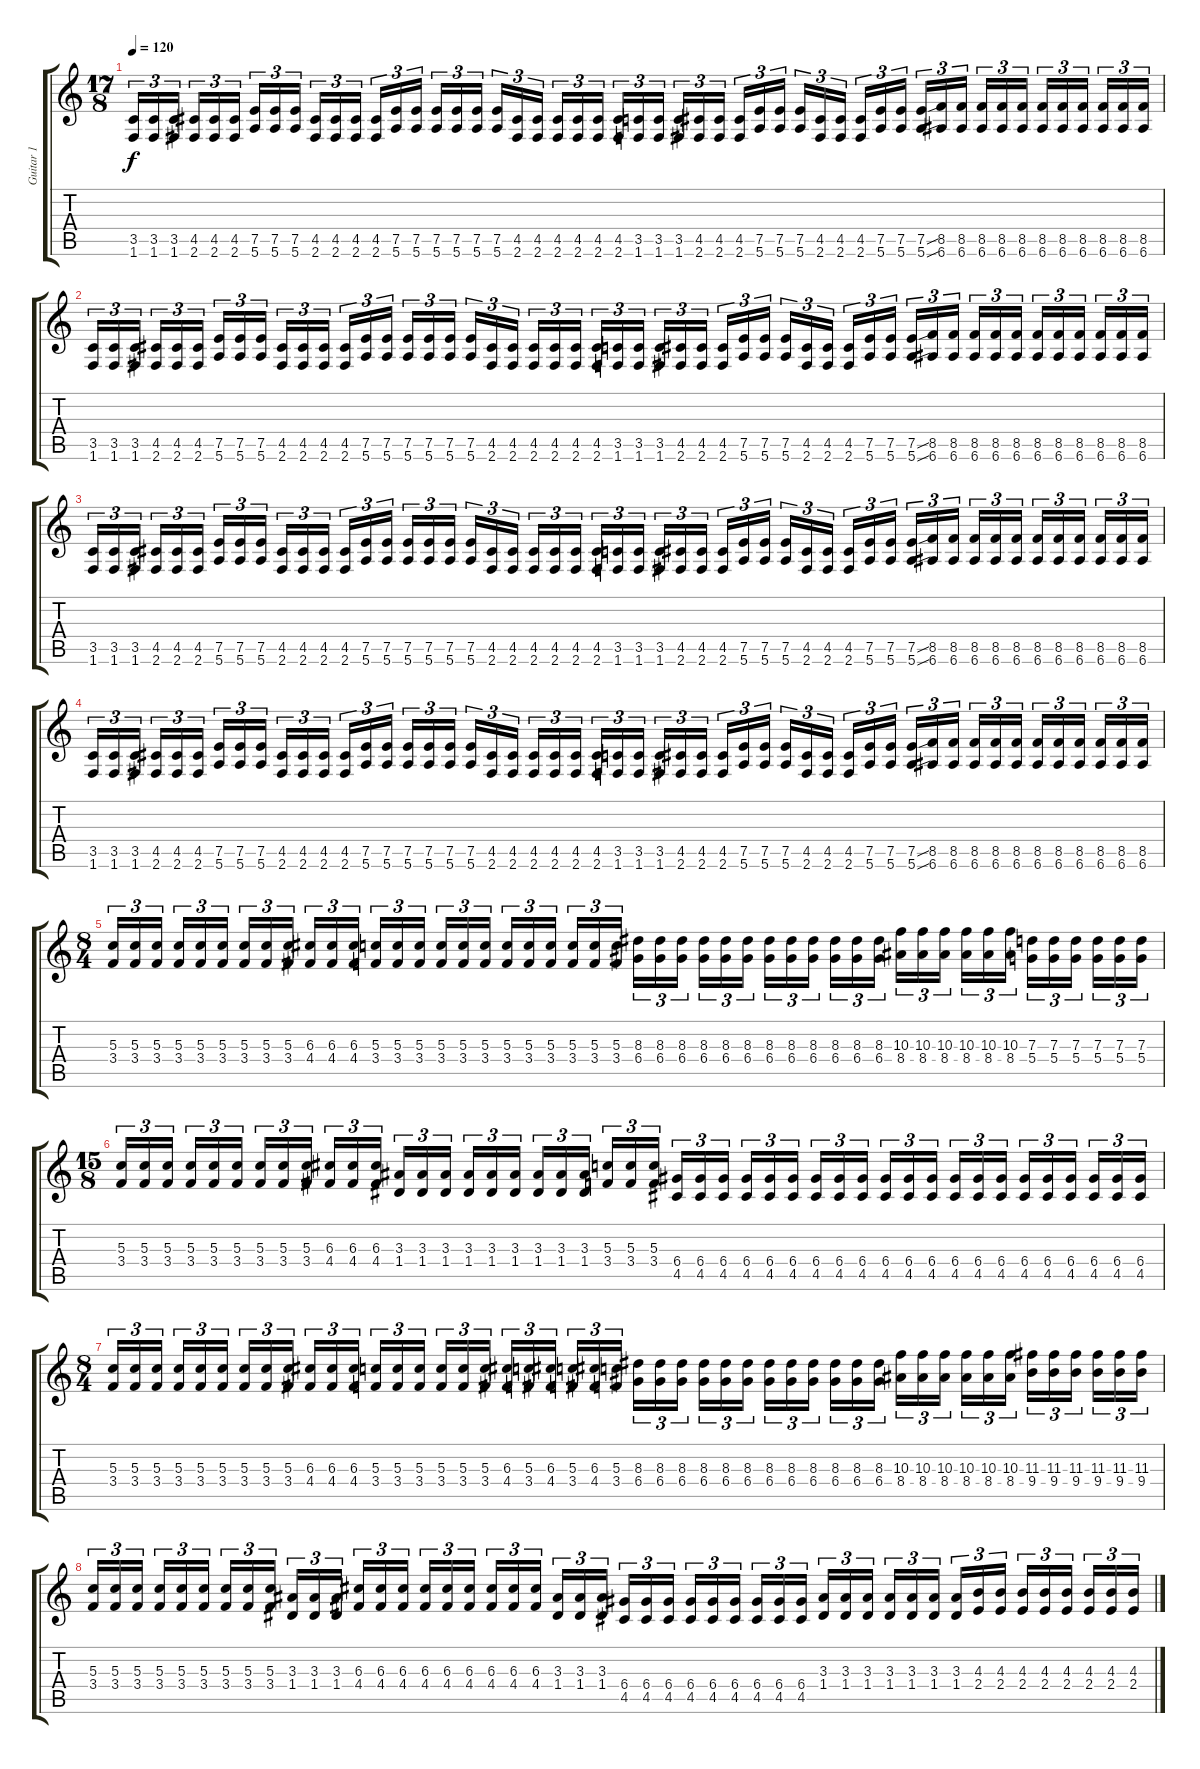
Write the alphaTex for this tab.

\track ("Guitar 1" "Guitar 1") {instrument distortionguitar}
\staff {score tabs}
\tuning (E4 B3 G3 D3 A2 E2) {hide}
\ts (17 8)
\tempo 120
\clef g2
\ks c
(3.5 1.6).16{tu (3 2) dy f volume 4 instrument distortionguitar} (3.5 1.6).16{tu (3 2) volume 16} (3.5 1.6).16{tu (3 2)} (4.5 2.6).16{tu (3 2)} (4.5 2.6).16{tu (3 2)} (4.5 2.6).16{tu (3 2)} (7.5 5.6).16{tu (3 2)} (7.5 5.6).16{tu (3 2)} (7.5 5.6).16{tu (3 2)} (4.5 2.6).16{tu (3 2)} (4.5 2.6).16{tu (3 2)} (4.5 2.6).16{tu (3 2)} (4.5 2.6).16{tu (3 2)} (7.5 5.6).16{tu (3 2)} (7.5 5.6).16{tu (3 2)} (7.5 5.6).16{tu (3 2)} (7.5 5.6).16{tu (3 2)} (7.5 5.6).16{tu (3 2)} (7.5 5.6).16{tu (3 2)} (4.5 2.6).16{tu (3 2)} (4.5 2.6).16{tu (3 2)} (4.5 2.6).16{tu (3 2)} (4.5 2.6).16{tu (3 2)} (4.5 2.6).16{tu (3 2)} (4.5 2.6).16{tu (3 2)} (3.5 1.6).16{tu (3 2)} (3.5 1.6).16{tu (3 2)} (3.5 1.6).16{tu (3 2)} (4.5 2.6).16{tu (3 2)} (4.5 2.6).16{tu (3 2)} (4.5 2.6).16{tu (3 2)} (7.5 5.6).16{tu (3 2)} (7.5 5.6).16{tu (3 2)} (7.5 5.6).16{tu (3 2)} (4.5 2.6).16{tu (3 2)} (4.5 2.6).16{tu (3 2)} (4.5 2.6).16{tu (3 2)} (7.5 5.6).16{tu (3 2)} (7.5 5.6).16{tu (3 2)} (7.5{sou} 5.6{sou}).16{tu (3 2)} (8.5 6.6).16{tu (3 2)} (8.5 6.6).16{tu (3 2)} (8.5 6.6).16{tu (3 2)} (8.5 6.6).16{tu (3 2)} (8.5 6.6).16{tu (3 2)} (8.5 6.6).16{tu (3 2)} (8.5 6.6).16{tu (3 2)} (8.5 6.6).16{tu (3 2)} (8.5 6.6).16{tu (3 2)} (8.5 6.6).16{tu (3 2)} (8.5 6.6).16{tu (3 2)} |
(3.5 1.6).16{tu (3 2)} (3.5 1.6).16{tu (3 2)} (3.5 1.6).16{tu (3 2)} (4.5 2.6).16{tu (3 2)} (4.5 2.6).16{tu (3 2)} (4.5 2.6).16{tu (3 2)} (7.5 5.6).16{tu (3 2)} (7.5 5.6).16{tu (3 2)} (7.5 5.6).16{tu (3 2)} (4.5 2.6).16{tu (3 2)} (4.5 2.6).16{tu (3 2)} (4.5 2.6).16{tu (3 2)} (4.5 2.6).16{tu (3 2)} (7.5 5.6).16{tu (3 2)} (7.5 5.6).16{tu (3 2)} (7.5 5.6).16{tu (3 2)} (7.5 5.6).16{tu (3 2)} (7.5 5.6).16{tu (3 2)} (7.5 5.6).16{tu (3 2)} (4.5 2.6).16{tu (3 2)} (4.5 2.6).16{tu (3 2)} (4.5 2.6).16{tu (3 2)} (4.5 2.6).16{tu (3 2)} (4.5 2.6).16{tu (3 2)} (4.5 2.6).16{tu (3 2)} (3.5 1.6).16{tu (3 2)} (3.5 1.6).16{tu (3 2)} (3.5 1.6).16{tu (3 2)} (4.5 2.6).16{tu (3 2)} (4.5 2.6).16{tu (3 2)} (4.5 2.6).16{tu (3 2)} (7.5 5.6).16{tu (3 2)} (7.5 5.6).16{tu (3 2)} (7.5 5.6).16{tu (3 2)} (4.5 2.6).16{tu (3 2)} (4.5 2.6).16{tu (3 2)} (4.5 2.6).16{tu (3 2)} (7.5 5.6).16{tu (3 2)} (7.5 5.6).16{tu (3 2)} (7.5{sou} 5.6{sou}).16{tu (3 2)} (8.5 6.6).16{tu (3 2)} (8.5 6.6).16{tu (3 2)} (8.5 6.6).16{tu (3 2)} (8.5 6.6).16{tu (3 2)} (8.5 6.6).16{tu (3 2)} (8.5 6.6).16{tu (3 2)} (8.5 6.6).16{tu (3 2)} (8.5 6.6).16{tu (3 2)} (8.5 6.6).16{tu (3 2)} (8.5 6.6).16{tu (3 2)} (8.5 6.6).16{tu (3 2)} |
(3.5 1.6).16{tu (3 2)} (3.5 1.6).16{tu (3 2)} (3.5 1.6).16{tu (3 2)} (4.5 2.6).16{tu (3 2)} (4.5 2.6).16{tu (3 2)} (4.5 2.6).16{tu (3 2)} (7.5 5.6).16{tu (3 2)} (7.5 5.6).16{tu (3 2)} (7.5 5.6).16{tu (3 2)} (4.5 2.6).16{tu (3 2)} (4.5 2.6).16{tu (3 2)} (4.5 2.6).16{tu (3 2)} (4.5 2.6).16{tu (3 2)} (7.5 5.6).16{tu (3 2)} (7.5 5.6).16{tu (3 2)} (7.5 5.6).16{tu (3 2)} (7.5 5.6).16{tu (3 2)} (7.5 5.6).16{tu (3 2)} (7.5 5.6).16{tu (3 2)} (4.5 2.6).16{tu (3 2)} (4.5 2.6).16{tu (3 2)} (4.5 2.6).16{tu (3 2)} (4.5 2.6).16{tu (3 2)} (4.5 2.6).16{tu (3 2)} (4.5 2.6).16{tu (3 2)} (3.5 1.6).16{tu (3 2)} (3.5 1.6).16{tu (3 2)} (3.5 1.6).16{tu (3 2)} (4.5 2.6).16{tu (3 2)} (4.5 2.6).16{tu (3 2)} (4.5 2.6).16{tu (3 2)} (7.5 5.6).16{tu (3 2)} (7.5 5.6).16{tu (3 2)} (7.5 5.6).16{tu (3 2)} (4.5 2.6).16{tu (3 2)} (4.5 2.6).16{tu (3 2)} (4.5 2.6).16{tu (3 2)} (7.5 5.6).16{tu (3 2)} (7.5 5.6).16{tu (3 2)} (7.5{sou} 5.6{sou}).16{tu (3 2)} (8.5 6.6).16{tu (3 2)} (8.5 6.6).16{tu (3 2)} (8.5 6.6).16{tu (3 2)} (8.5 6.6).16{tu (3 2)} (8.5 6.6).16{tu (3 2)} (8.5 6.6).16{tu (3 2)} (8.5 6.6).16{tu (3 2)} (8.5 6.6).16{tu (3 2)} (8.5 6.6).16{tu (3 2)} (8.5 6.6).16{tu (3 2)} (8.5 6.6).16{tu (3 2)} |
(3.5 1.6).16{tu (3 2)} (3.5 1.6).16{tu (3 2)} (3.5 1.6).16{tu (3 2)} (4.5 2.6).16{tu (3 2)} (4.5 2.6).16{tu (3 2)} (4.5 2.6).16{tu (3 2)} (7.5 5.6).16{tu (3 2)} (7.5 5.6).16{tu (3 2)} (7.5 5.6).16{tu (3 2)} (4.5 2.6).16{tu (3 2)} (4.5 2.6).16{tu (3 2)} (4.5 2.6).16{tu (3 2)} (4.5 2.6).16{tu (3 2)} (7.5 5.6).16{tu (3 2)} (7.5 5.6).16{tu (3 2)} (7.5 5.6).16{tu (3 2)} (7.5 5.6).16{tu (3 2)} (7.5 5.6).16{tu (3 2)} (7.5 5.6).16{tu (3 2)} (4.5 2.6).16{tu (3 2)} (4.5 2.6).16{tu (3 2)} (4.5 2.6).16{tu (3 2)} (4.5 2.6).16{tu (3 2)} (4.5 2.6).16{tu (3 2)} (4.5 2.6).16{tu (3 2)} (3.5 1.6).16{tu (3 2)} (3.5 1.6).16{tu (3 2)} (3.5 1.6).16{tu (3 2)} (4.5 2.6).16{tu (3 2)} (4.5 2.6).16{tu (3 2)} (4.5 2.6).16{tu (3 2)} (7.5 5.6).16{tu (3 2)} (7.5 5.6).16{tu (3 2)} (7.5 5.6).16{tu (3 2)} (4.5 2.6).16{tu (3 2)} (4.5 2.6).16{tu (3 2)} (4.5 2.6).16{tu (3 2)} (7.5 5.6).16{tu (3 2)} (7.5 5.6).16{tu (3 2)} (7.5{sou} 5.6{sou}).16{tu (3 2)} (8.5 6.6).16{tu (3 2)} (8.5 6.6).16{tu (3 2)} (8.5 6.6).16{tu (3 2)} (8.5 6.6).16{tu (3 2)} (8.5 6.6).16{tu (3 2)} (8.5 6.6).16{tu (3 2)} (8.5 6.6).16{tu (3 2)} (8.5 6.6).16{tu (3 2)} (8.5 6.6).16{tu (3 2)} (8.5 6.6).16{tu (3 2)} (8.5 6.6).16{tu (3 2)} |
\ts (8 4)
(5.3 3.4).16{tu (3 2)} (5.3 3.4).16{tu (3 2)} (5.3 3.4).16{tu (3 2)} (5.3 3.4).16{tu (3 2)} (5.3 3.4).16{tu (3 2)} (5.3 3.4).16{tu (3 2)} (5.3 3.4).16{tu (3 2)} (5.3 3.4).16{tu (3 2)} (5.3 3.4).16{tu (3 2)} (6.3 4.4).16{tu (3 2)} (6.3 4.4).16{tu (3 2)} (6.3 4.4).16{tu (3 2)} (5.3 3.4).16{tu (3 2)} (5.3 3.4).16{tu (3 2)} (5.3 3.4).16{tu (3 2)} (5.3 3.4).16{tu (3 2)} (5.3 3.4).16{tu (3 2)} (5.3 3.4).16{tu (3 2)} (5.3 3.4).16{tu (3 2)} (5.3 3.4).16{tu (3 2)} (5.3 3.4).16{tu (3 2)} (5.3 3.4).16{tu (3 2)} (5.3 3.4).16{tu (3 2)} (5.3 3.4).16{tu (3 2)} (8.3 6.4).16{tu (3 2)} (8.3 6.4).16{tu (3 2)} (8.3 6.4).16{tu (3 2)} (8.3 6.4).16{tu (3 2)} (8.3 6.4).16{tu (3 2)} (8.3 6.4).16{tu (3 2)} (8.3 6.4).16{tu (3 2)} (8.3 6.4).16{tu (3 2)} (8.3 6.4).16{tu (3 2)} (8.3 6.4).16{tu (3 2)} (8.3 6.4).16{tu (3 2)} (8.3 6.4).16{tu (3 2)} (10.3 8.4).16{tu (3 2)} (10.3 8.4).16{tu (3 2)} (10.3 8.4).16{tu (3 2)} (10.3 8.4).16{tu (3 2)} (10.3 8.4).16{tu (3 2)} (10.3 8.4).16{tu (3 2)} (7.3 5.4).16{tu (3 2)} (7.3 5.4).16{tu (3 2)} (7.3 5.4).16{tu (3 2)} (7.3 5.4).16{tu (3 2)} (7.3 5.4).16{tu (3 2)} (7.3 5.4).16{tu (3 2)} |
\ts (15 8)
(5.3 3.4).16{tu (3 2)} (5.3 3.4).16{tu (3 2)} (5.3 3.4).16{tu (3 2)} (5.3 3.4).16{tu (3 2)} (5.3 3.4).16{tu (3 2)} (5.3 3.4).16{tu (3 2)} (5.3 3.4).16{tu (3 2)} (5.3 3.4).16{tu (3 2)} (5.3 3.4).16{tu (3 2)} (6.3 4.4).16{tu (3 2)} (6.3 4.4).16{tu (3 2)} (6.3 4.4).16{tu (3 2)} (3.3 1.4).16{tu (3 2)} (3.3 1.4).16{tu (3 2)} (3.3 1.4).16{tu (3 2)} (3.3 1.4).16{tu (3 2)} (3.3 1.4).16{tu (3 2)} (3.3 1.4).16{tu (3 2)} (3.3 1.4).16{tu (3 2)} (3.3 1.4).16{tu (3 2)} (3.3 1.4).16{tu (3 2)} (5.3 3.4).16{tu (3 2)} (5.3 3.4).16{tu (3 2)} (5.3 3.4).16{tu (3 2)} (6.4 4.5).16{tu (3 2)} (6.4 4.5).16{tu (3 2)} (6.4 4.5).16{tu (3 2)} (6.4 4.5).16{tu (3 2)} (6.4 4.5).16{tu (3 2)} (6.4 4.5).16{tu (3 2)} (6.4 4.5).16{tu (3 2)} (6.4 4.5).16{tu (3 2)} (6.4 4.5).16{tu (3 2)} (6.4 4.5).16{tu (3 2)} (6.4 4.5).16{tu (3 2)} (6.4 4.5).16{tu (3 2)} (6.4 4.5).16{tu (3 2)} (6.4 4.5).16{tu (3 2)} (6.4 4.5).16{tu (3 2)} (6.4 4.5).16{tu (3 2)} (6.4 4.5).16{tu (3 2)} (6.4 4.5).16{tu (3 2)} (6.4 4.5).16{tu (3 2)} (6.4 4.5).16{tu (3 2)} (6.4 4.5).16{tu (3 2)} |
\ts (8 4)
(5.3 3.4).16{tu (3 2)} (5.3 3.4).16{tu (3 2)} (5.3 3.4).16{tu (3 2)} (5.3 3.4).16{tu (3 2)} (5.3 3.4).16{tu (3 2)} (5.3 3.4).16{tu (3 2)} (5.3 3.4).16{tu (3 2)} (5.3 3.4).16{tu (3 2)} (5.3 3.4).16{tu (3 2)} (6.3 4.4).16{tu (3 2)} (6.3 4.4).16{tu (3 2)} (6.3 4.4).16{tu (3 2)} (5.3 3.4).16{tu (3 2)} (5.3 3.4).16{tu (3 2)} (5.3 3.4).16{tu (3 2)} (5.3 3.4).16{tu (3 2)} (5.3 3.4).16{tu (3 2)} (5.3 3.4).16{tu (3 2)} (6.3 4.4).16{tu (3 2)} (5.3 3.4).16{tu (3 2)} (6.3 4.4).16{tu (3 2)} (5.3 3.4).16{tu (3 2)} (6.3 4.4).16{tu (3 2)} (5.3 3.4).16{tu (3 2)} (8.3 6.4).16{tu (3 2)} (8.3 6.4).16{tu (3 2)} (8.3 6.4).16{tu (3 2)} (8.3 6.4).16{tu (3 2)} (8.3 6.4).16{tu (3 2)} (8.3 6.4).16{tu (3 2)} (8.3 6.4).16{tu (3 2)} (8.3 6.4).16{tu (3 2)} (8.3 6.4).16{tu (3 2)} (8.3 6.4).16{tu (3 2)} (8.3 6.4).16{tu (3 2)} (8.3 6.4).16{tu (3 2)} (10.3 8.4).16{tu (3 2)} (10.3 8.4).16{tu (3 2)} (10.3 8.4).16{tu (3 2)} (10.3 8.4).16{tu (3 2)} (10.3 8.4).16{tu (3 2)} (10.3 8.4).16{tu (3 2)} (11.3 9.4).16{tu (3 2)} (11.3 9.4).16{tu (3 2)} (11.3 9.4).16{tu (3 2)} (11.3 9.4).16{tu (3 2)} (11.3 9.4).16{tu (3 2)} (11.3 9.4).16{tu (3 2)} |
(5.3 3.4).16{tu (3 2)} (5.3 3.4).16{tu (3 2)} (5.3 3.4).16{tu (3 2)} (5.3 3.4).16{tu (3 2)} (5.3 3.4).16{tu (3 2)} (5.3 3.4).16{tu (3 2)} (5.3 3.4).16{tu (3 2)} (5.3 3.4).16{tu (3 2)} (5.3 3.4).16{tu (3 2)} (3.3 1.4).16{tu (3 2)} (3.3 1.4).16{tu (3 2)} (3.3 1.4).16{tu (3 2)} (6.3 4.4).16{tu (3 2)} (6.3 4.4).16{tu (3 2)} (6.3 4.4).16{tu (3 2)} (6.3 4.4).16{tu (3 2)} (6.3 4.4).16{tu (3 2)} (6.3 4.4).16{tu (3 2)} (6.3 4.4).16{tu (3 2)} (6.3 4.4).16{tu (3 2)} (6.3 4.4).16{tu (3 2)} (3.3 1.4).16{tu (3 2)} (3.3 1.4).16{tu (3 2)} (3.3 1.4).16{tu (3 2)} (6.4 4.5).16{tu (3 2)} (6.4 4.5).16{tu (3 2)} (6.4 4.5).16{tu (3 2)} (6.4 4.5).16{tu (3 2)} (6.4 4.5).16{tu (3 2)} (6.4 4.5).16{tu (3 2)} (6.4 4.5).16{tu (3 2)} (6.4 4.5).16{tu (3 2)} (6.4 4.5).16{tu (3 2)} (3.3 1.4).16{tu (3 2)} (3.3 1.4).16{tu (3 2)} (3.3 1.4).16{tu (3 2)} (3.3 1.4).16{tu (3 2)} (3.3 1.4).16{tu (3 2)} (3.3 1.4).16{tu (3 2)} (3.3 1.4).16{tu (3 2)} (4.3 2.4).16{tu (3 2)} (4.3 2.4).16{tu (3 2)} (4.3 2.4).16{tu (3 2)} (4.3 2.4).16{tu (3 2)} (4.3 2.4).16{tu (3 2)} (4.3 2.4).16{tu (3 2)} (4.3 2.4).16{tu (3 2)} (4.3 2.4).16{tu (3 2)}
